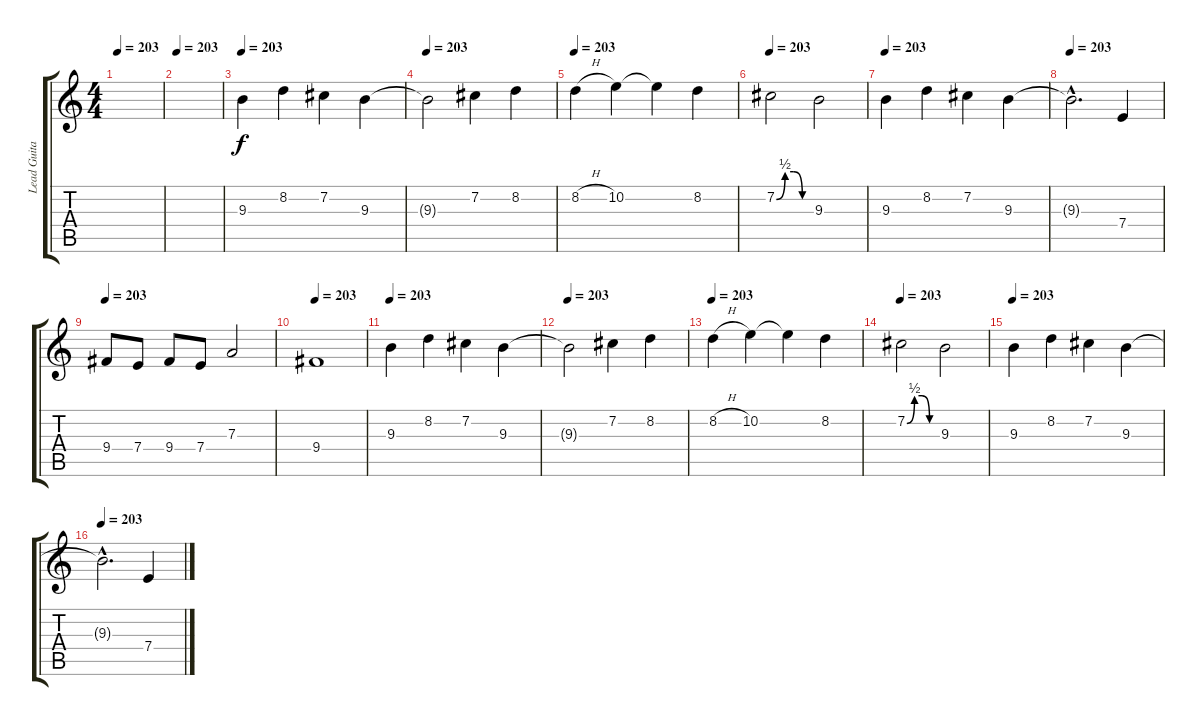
\track ("Lead Guitar I" "Lead Guita") {instrument distortionguitar}
\staff {score tabs}
\tuning (B3 Gb3 D3 A2 E2 B1) {hide}
\ts (4 4)
\tempo 203
\clef g2
\ks c
|
\tempo 203
|
\tempo 203
9.3.4 8.2.4 7.2.4 9.3.4 |
\tempo 203
9.3{t}.2 7.2.4 8.2.4 |
\tempo 203
8.2{h}.4 10.2.4 10.2{t}.4 8.2.4 |
\tempo 203
7.2{be (custom 0 0 15 2 30 2 45 0 60 0)}.2 9.3.2 |
\tempo 203
9.3.4 8.2.4 7.2.4 9.3.4 |
\tempo 203
9.3{hac t}.2{d} 7.4.4 |
\tempo 203
9.4.8 7.4.8 9.4.8 7.4.8 7.3.2 |
\tempo 203
9.4.1 |
\tempo 203
9.3.4 8.2.4 7.2.4 9.3.4 |
\tempo 203
9.3{t}.2 7.2.4 8.2.4 |
\tempo 203
8.2{h}.4 10.2.4 10.2{t}.4 8.2.4 |
\tempo 203
7.2{be (custom 0 0 15 2 30 2 45 0 60 0)}.2 9.3.2 |
\tempo 203
9.3.4 8.2.4 7.2.4 9.3.4 |
\tempo 203
9.3{hac t}.2{d} 7.4.4
